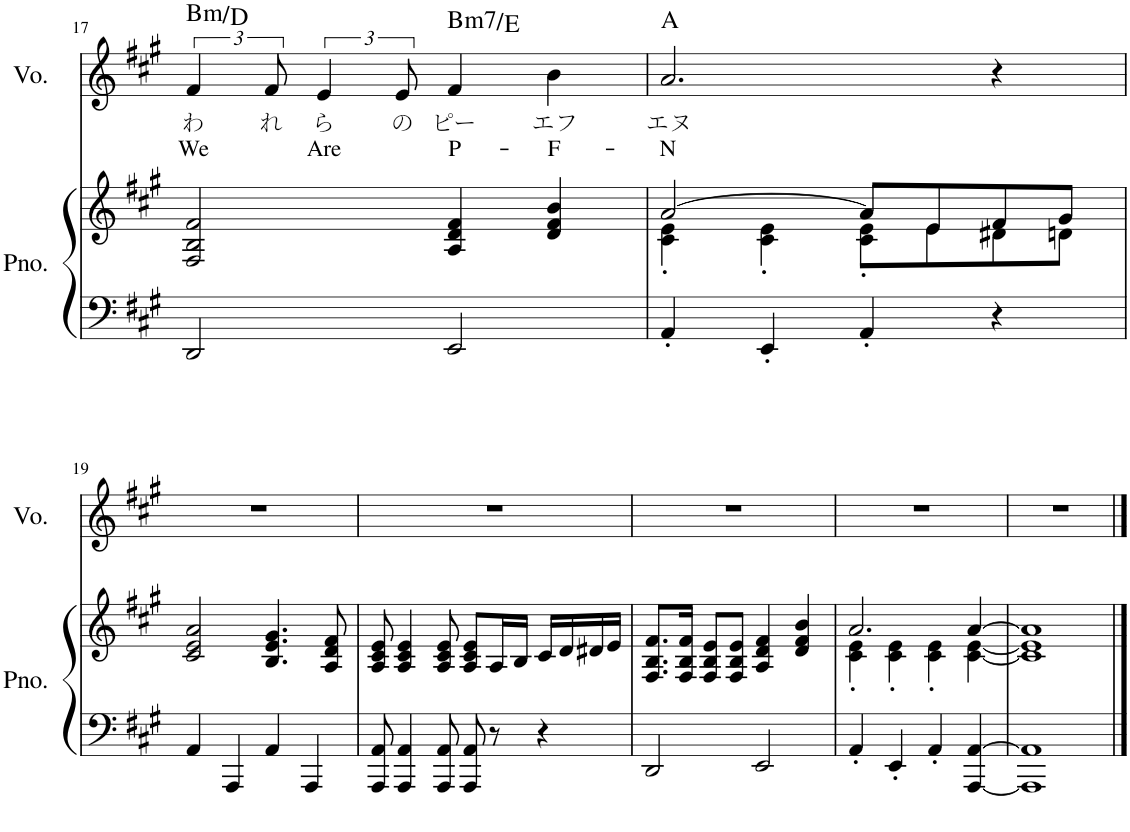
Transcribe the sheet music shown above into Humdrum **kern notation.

**kern	**kern	**kern	**text	**text	**harte
*part2	*part2	*part1	*part1	*part1	*part1
*staff3	*staff2	*staff1	*staff1	*staff1	*
*I"ピアノ	*	*I"ボーカル	*	*	*
!!LO:PB:g=z
*clefF4	*clefG2	*clefG2	*	*	*
*k[f#c#g#]	*k[f#c#g#]	*k[f#c#g#]	*	*	*
*M4/4	*M4/4	*M4/4	*	*	*
=17	=17	=17	=17	=17	=17
!	!	!	!LO:LY:b	!LO:LY:b	!LO:H:kt=m
2DD/	2F#/ 2B/ 2f#/	6f#/	わ	We	B:min/b3
!	!	!	!LO:LY:b	!	!
.	.	12f#/	れ	.	.
!	!	!	!LO:LY:b	!LO:LY:b	!
.	.	6e/	ら	Are	.
!	!	!	!LO:LY:b	!	!
.	.	12e/	の	.	.
!	!	!	!LO:LY:b	!LO:LY:b	!LO:H:kt=m7
2EE/	4A/ 4d/ 4f#/	4f#/	ピー	P-	B:min7/4
!	!	!	!LO:LY:b	!LO:LY:b	!
.	4d/ 4f#/ 4b/	4b\	エフ	-F-	.
=18	=18	=18	=18	=18	=18
*	*^	*	*	*	*
!	!	!	!	!LO:LY:b	!LO:LY:b	!
4AA'/	[2a/	4c#\' 4e\'	2.a/	エヌ	-N	A:maj
4EE'/	.	4c#\' 4e\'	.	.	.	.
4AA'/	8a/L]	8c#\' 8e\'L	.	.	.	.
.	8e/	8e\	.	.	.	.
4r	8f#/	8d#X\	4r	.	.	.
.	8g#/J	8dn\J	.	.	.	.
*	*v	*v	*	*	*	*
!!LO:LB:g=z
=19	=19	=19	=19	=19	=19
4AA/	2c#/ 2e/ 2a/	1r	.	.	.
4AAA/	.	.	.	.	.
4AA/	4.B/ 4.e/ 4.g#/	.	.	.	.
4AAA/	.	.	.	.	.
.	8A/ 8d/ 8f#/	.	.	.	.
=20	=20	=20	=20	=20	=20
8AAA/ 8AA/	8A/ 8c#/ 8e/	1r	.	.	.
4AAA/ 4AA/	4A/ 4c#/ 4e/	.	.	.	.
8AAA/ 8AA/	8A/ 8c#/ 8e/	.	.	.	.
8AAA/ 8AA/	8A/ 8c#/ 8e/L	.	.	.	.
8r	16A/L	.	.	.	.
.	16B/JJ	.	.	.	.
4r	16c#/LL	.	.	.	.
.	16d/	.	.	.	.
.	16d#X/	.	.	.	.
.	16e/JJ	.	.	.	.
=21	=21	=21	=21	=21	=21
2DD/	8.F#/ 8.B/ 8.f#/L	1r	.	.	.
.	16F#/ 16B/ 16f#/Jk	.	.	.	.
.	8F#/ 8B/ 8e/L	.	.	.	.
.	8F#/ 8B/ 8e/J	.	.	.	.
2EE/	4A/ 4d/ 4f#/	.	.	.	.
.	4d/ 4f#/ 4b/	.	.	.	.
=22	=22	=22	=22	=22	=22
*	*^	*	*	*	*
4AA'/	2.a/	4c#\' 4e\'	1r	.	.	.
4EE'/	.	4c#\' 4e\'	.	.	.	.
4AA'/	.	4c#\' 4e\'	.	.	.	.
[4AAA/ [4AA/	[4a/	[4c#\ [4e\	.	.	.	.
*	*v	*v	*	*	*	*
=23	=23	=23	=23	=23	=23
1AAA] 1AA]	1c#] 1e] 1a]	1r	.	.	.
==	==	==	==	==	==
*-	*-	*-	*-	*-	*-
